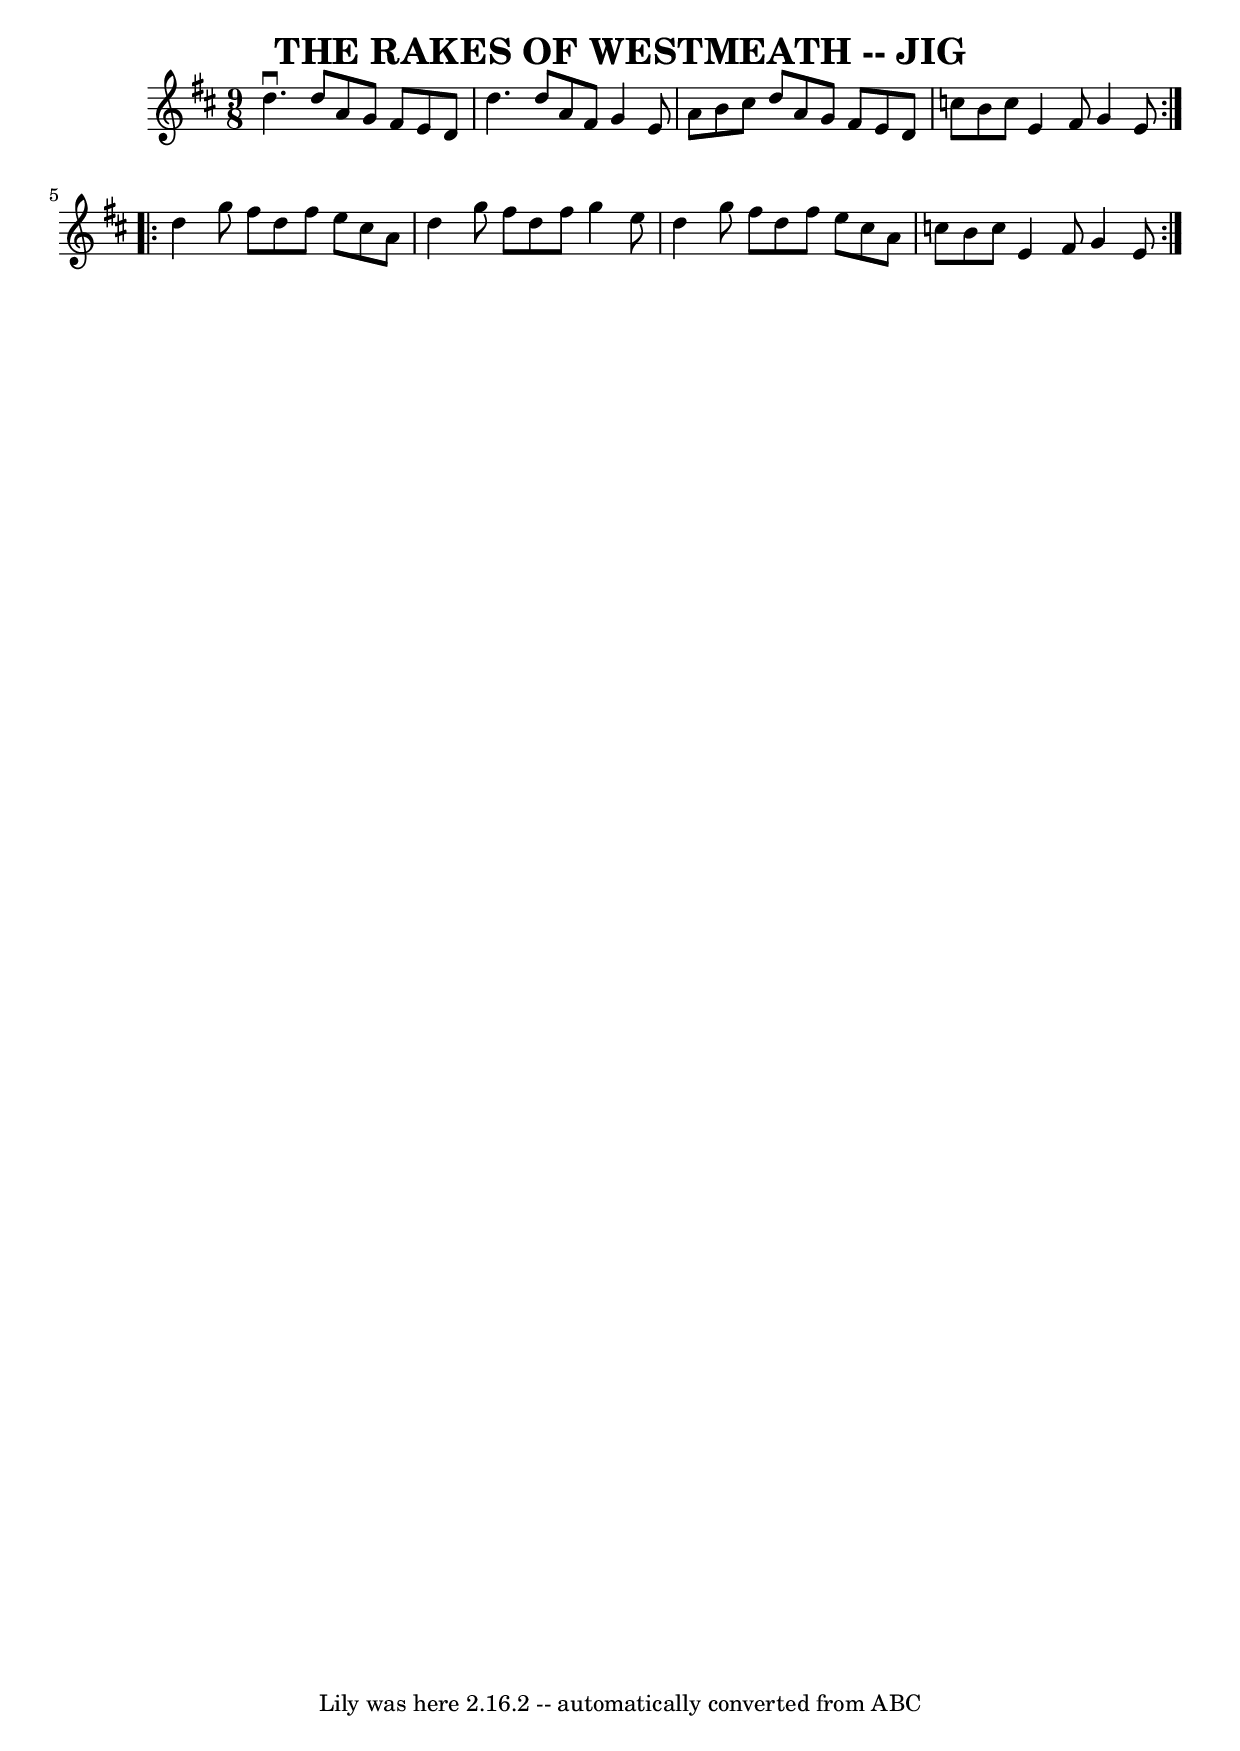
\version "2.7.40"
\include "Mammoth.ily"
\header {
	%% book = "Ryan's Mammoth Collection of Fiddle Tunes"
	crossRefNumber = "1"
	footnotes = ""
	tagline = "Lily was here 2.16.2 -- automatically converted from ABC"
	title = "THE RAKES OF WESTMEATH -- JIG"
}
voicedefault =  {


\repeat volta 2 {
\time 9/8 
\key d \major d''4.^\downbow d''8 a'8 g'8 fis'8 e'8  
 d'8    |
 d''4. d''8 a'8 fis'8 g'4 e'8    |
   
a'8 b'8 cis''8 d''8 a'8 g'8 fis'8 e'8 d'8    |
   
c''8 b'8 c''8 e'4 fis'8 g'4 e'8    }     \repeat volta 2 {   
d''4 g''8 fis''8 d''8 fis''8 e''8 cis''8 a'8    |
   
d''4 g''8 fis''8 d''8 fis''8 g''4 e''8    |
 d''4    
g''8 fis''8 d''8 fis''8 e''8 cis''8 a'8    |
 c''8    
b'8 c''8 e'4 fis'8 g'4 e'8    }   
}

\score{
    <<

	\context Staff="default"
	{
	    \voicedefault 
	}

    >>
	\layout {
	}
	\midi {}
}
